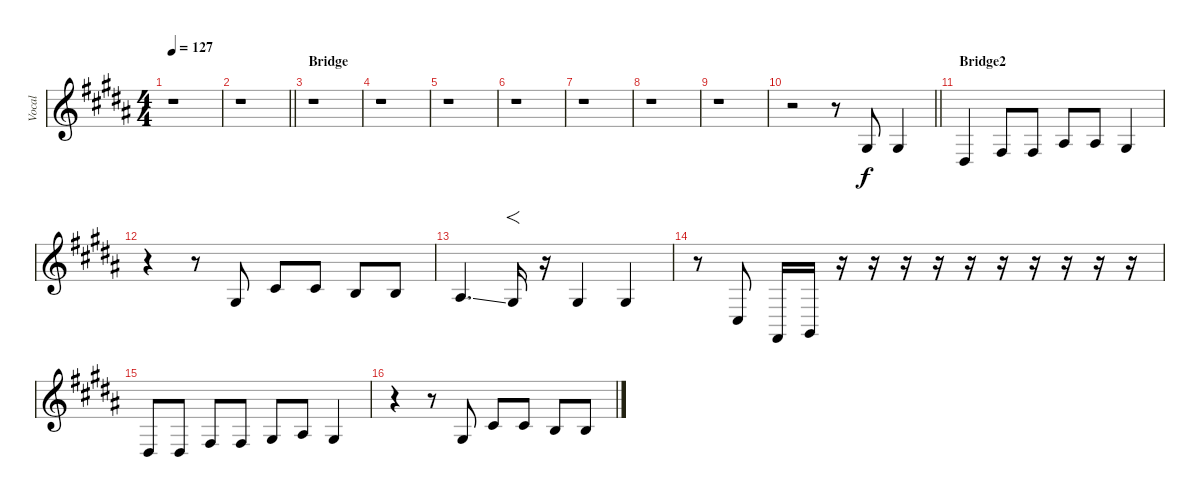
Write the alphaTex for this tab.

\track ("Vocal" "Vocal") {instrument fx4atmosphere}
\staff {score}
\tuning (E4 B3 G3 D3 A2 E2) {hide}
\ts (4 4)
\tempo 127
\clef g2
\ks g#minor
r.1{dy f} |
\barLineRight lightlight
r.1 |
\section ("" "Bridge")
r.1 |
r.1 |
r.1 |
r.1 |
r.1 |
r.1 |
r.1 |
\barLineRight lightlight
r.2 r.8 1.3.8 1.3.4 |
\section ("" "Bridge2")
6.5.4 9.5.8 9.5.8 8.4.8 8.4.8 6.4.4 |
r.4 r.8 6.4.8 6.3.8 6.3.8 9.4.8 9.4.8 |
8.4{ss}.4{d} 6.4.16{f} r.16 6.4.4 6.4.4 |
r.8 4.5.8 2.6.16 4.6.16 r.16 r.16 r.16 r.16 r.16 r.16 r.16 r.16 r.16 r.16 |
6.5.8 6.5.8 9.5.8 9.5.8 6.4.8 8.4.8 6.4.4 |
r.4 r.8 6.4.8 6.3.8 6.3.8 9.4.8 9.4.8
